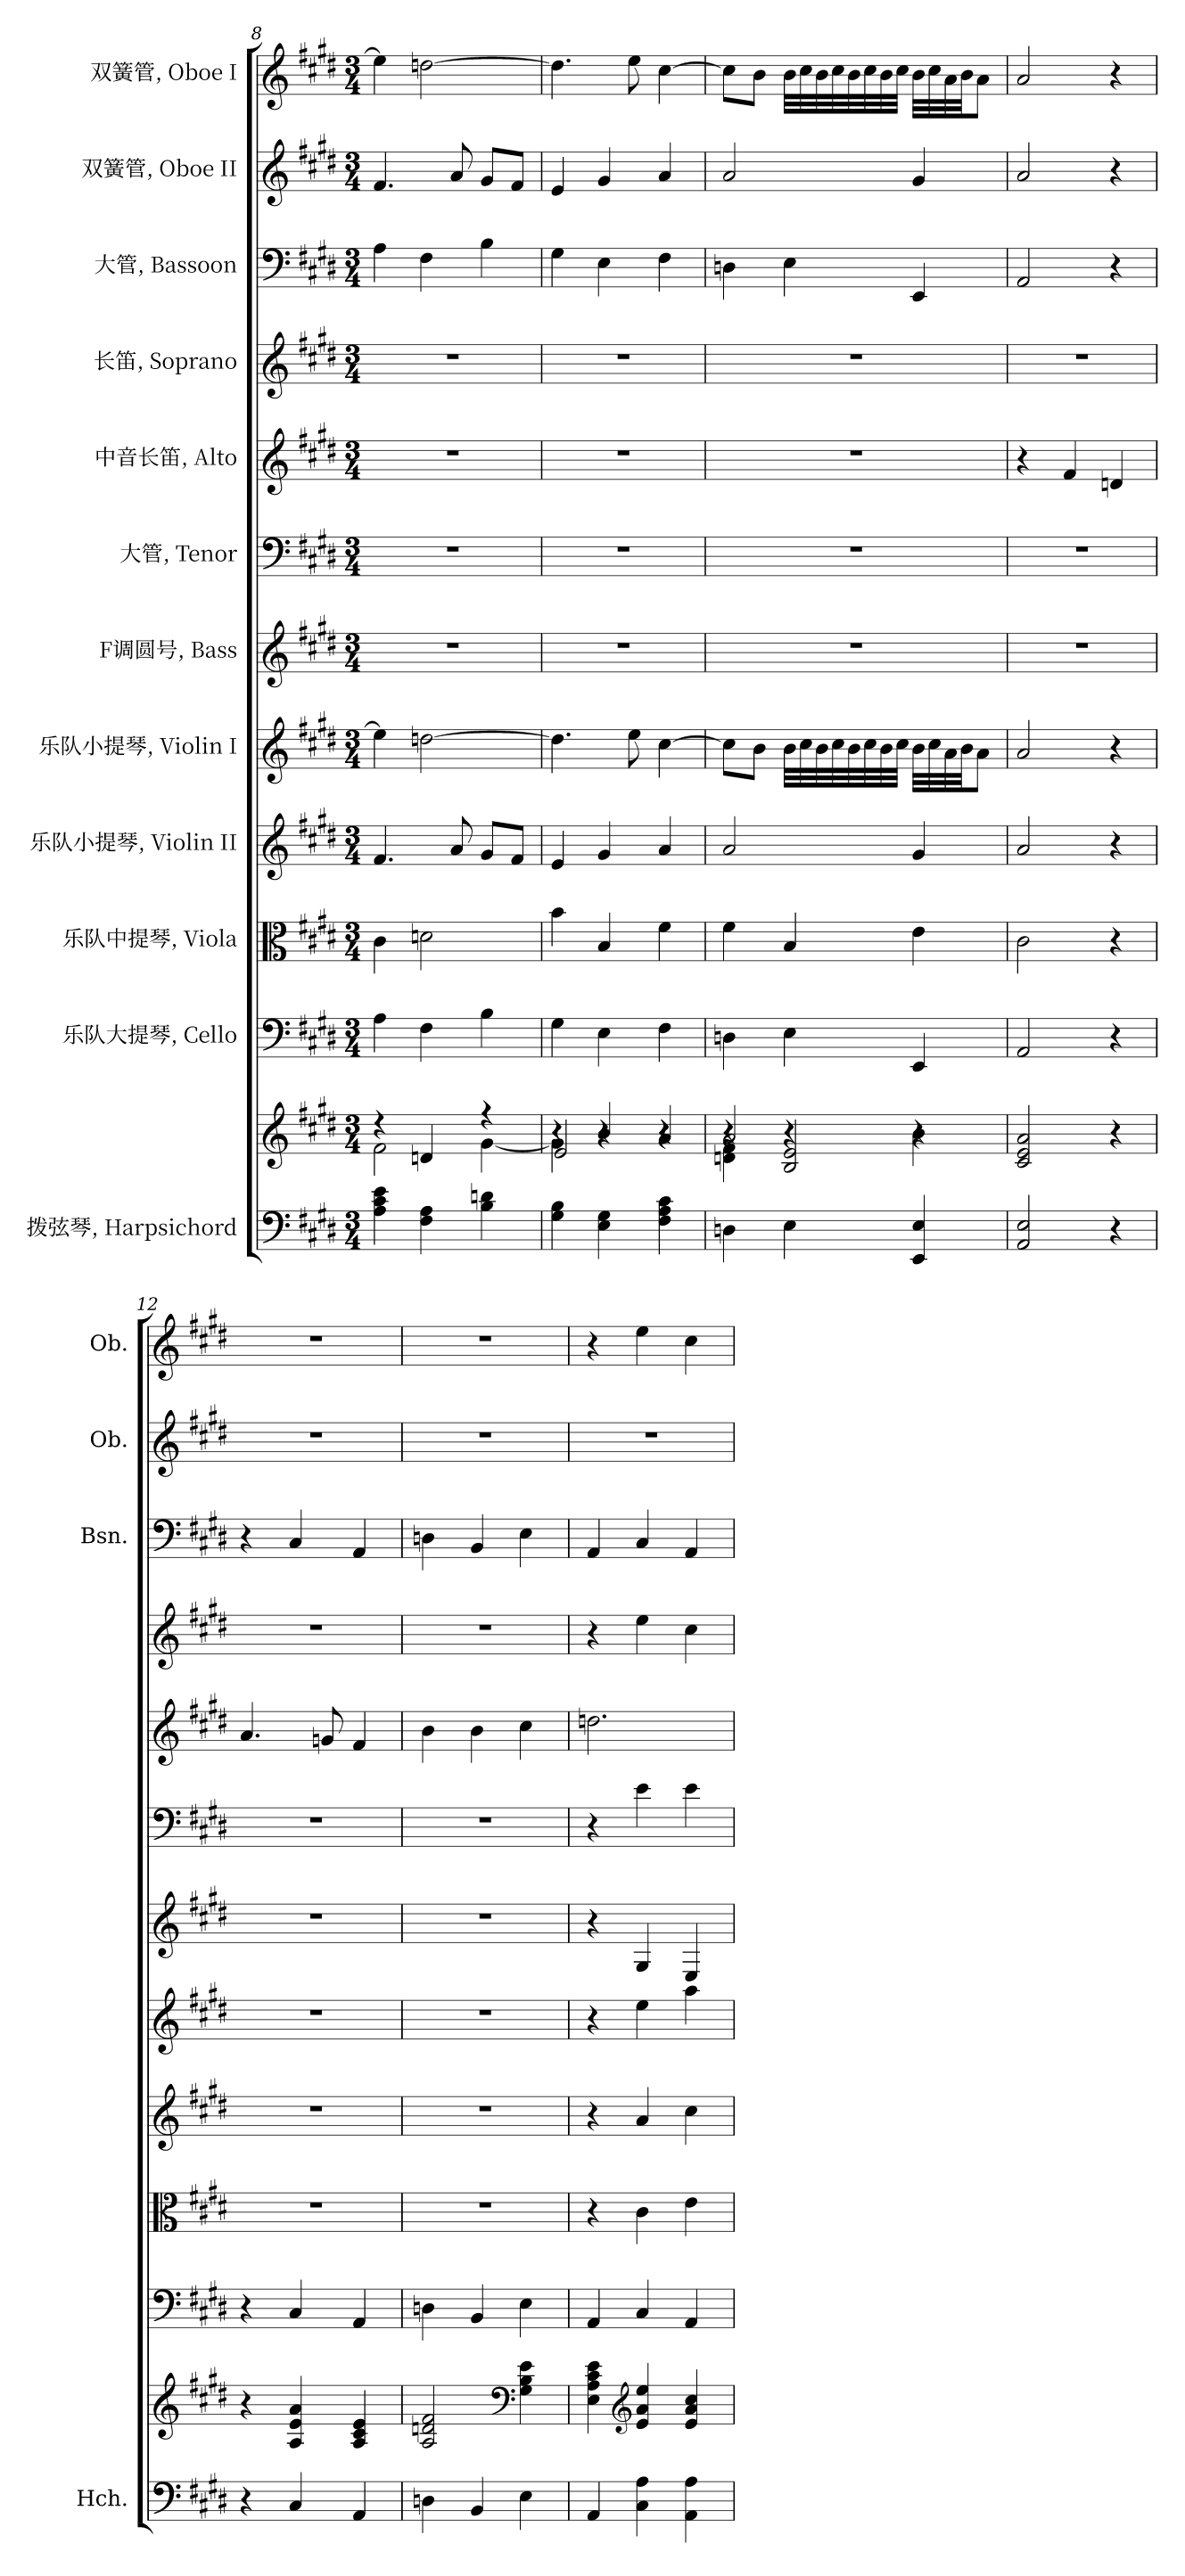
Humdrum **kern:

**kern	**kern	**kern	**kern	**kern	**kern	**kern	**kern	**kern	**kern	**kern	**kern	**kern
*part12	*part12	*part11	*part10	*part9	*part8	*part7	*part6	*part5	*part4	*part3	*part2	*part1
*staff13	*staff12	*staff11	*staff10	*staff9	*staff8	*staff7	*staff6	*staff5	*staff4	*staff3	*staff2	*staff1
*I"拨弦琴, Harpsichord	*	*I"乐队大提琴, Cello	*I"乐队中提琴, Viola	*I"乐队小提琴, Violin II	*I"乐队小提琴, Violin I	*I"F调圆号, Bass	*I"大管, Tenor	*I"中音长笛, Alto	*I"长笛, Soprano	*I"大管, Bassoon	*I"双簧管, Oboe II	*I"双簧管, Oboe I
*I'Hch.	*	*	*	*	*	*	*	*	*	*I'Bsn.	*I'Ob.	*I'Ob.
*clefF4	*clefG2	*clefF4	*clefC3	*clefG2	*clefG2	*clefG2	*clefF4	*clefG2	*clefG2	*clefF4	*clefG2	*clefG2
*	*	*	*	*	*	*ITrd4c7	*	*ITrd3c5	*	*	*	*
*k[f#c#g#d#]	*k[f#c#g#d#]	*k[f#c#g#d#]	*k[f#c#g#d#]	*k[f#c#g#d#]	*k[f#c#g#d#]	*k[f#c#g#]	*k[f#c#g#d#]	*k[f#c#g#d#a#]	*k[f#c#g#d#]	*k[f#c#g#d#]	*k[f#c#g#d#]	*k[f#c#g#d#]
*M3/4	*M3/4	*M3/4	*M3/4	*M3/4	*M3/4	*M3/4	*M3/4	*M3/4	*M3/4	*M3/4	*M3/4	*M3/4
=8	=8	=8	=8	=8	=8	=8	=8	=8	=8	=8	=8	=8
*	*^	*	*	*	*	*	*	*	*	*	*	*
4A\ 4c#\ 4e\	4r	2f#\	4A\	4c#\	4.f#/	4ee\]	2.r	2.r	2.r	2.r	4A\	4.f#/	4ee\]
4F#\ 4A\	4dn/	.	4F#\	2dn\	.	[2ddn\	.	.	.	.	4F#\	.	[2ddn\
.	.	.	.	.	8a/	.	.	.	.	.	.	8a/	.
4B\ 4dn\	4r	[4g#\	4B\	.	8g#/L	.	.	.	.	.	4B\	8g#/L	.
.	.	.	.	.	8f#/J	.	.	.	.	.	.	8f#/J	.
=9	=9	=9	=9	=9	=9	=9	=9	=9	=9	=9	=9	=9	=9
*	*	*^	*	*	*	*	*	*	*	*	*	*	*
4G#\ 4B\	4r	4g#\]	2e/	4G#\	4b\	4e/	4.dd\]	2.r	2.r	2.r	2.r	4G#\	4e/	4.dd\]
4E\ 4G#\	4b/	4r	.	4E\	4B/	4g#/	.	.	.	.	.	4E\	4g#/	.
.	.	.	.	.	.	.	8ee\	.	.	.	.	.	.	8ee\
4F#\ 4A\ 4c#\	4a/	4r	4r	4F#\	4f#\	4a/	[4cc#\	.	.	.	.	4F#\	4a/	[4cc#\
=10	=10	=10	=10	=10	=10	=10	=10	=10	=10	=10	=10	=10	=10	=10
4Dn\	2a/	4dn\ 4f#\	4r	4Dn\	4f#\	2a/	8cc#\L]	2.r	2.r	2.r	2.r	4Dn\	2a/	8cc#\L]
.	.	.	.	.	.	.	8b\J	.	.	.	.	.	.	8b\J
4E\	.	4r	2B/ 2e/	4E\	4B/	.	32b\LLL	.	.	.	.	4E\	.	32b\LLL
.	.	.	.	.	.	.	32cc#\	.	.	.	.	.	.	32cc#\
.	.	.	.	.	.	.	32b\	.	.	.	.	.	.	32b\
.	.	.	.	.	.	.	32cc#\	.	.	.	.	.	.	32cc#\
.	.	.	.	.	.	.	32b\	.	.	.	.	.	.	32b\
.	.	.	.	.	.	.	32cc#\	.	.	.	.	.	.	32cc#\
.	.	.	.	.	.	.	32b\	.	.	.	.	.	.	32b\
.	.	.	.	.	.	.	32cc#\JJJ	.	.	.	.	.	.	32cc#\JJJ
4EE/ 4E/	4r	4b\	.	4EE/	4e\	4g#/	32b\LLL	.	.	.	.	4EE/	4g#/	32b\LLL
.	.	.	.	.	.	.	32cc#\	.	.	.	.	.	.	32cc#\
.	.	.	.	.	.	.	32a\	.	.	.	.	.	.	32a\
.	.	.	.	.	.	.	32b\JJ	.	.	.	.	.	.	32b\JJ
.	.	.	.	.	.	.	8a\J	.	.	.	.	.	.	8a\J
*	*v	*v	*v	*	*	*	*	*	*	*	*	*	*	*
!!LO:PB:g=z
=11	=11	=11	=11	=11	=11	=11	=11	=11	=11	=11	=11	=11
2AA/ 2E/	2c#/ 2e/ 2a/	2AA/	2c#\	2a/	2a/	2.r	2.r	4r	2.r	2AA/	2a/	2a/
.	.	.	.	.	.	.	.	4c#/	.	.	.	.
4r	4r	4r	4r	4r	4r	.	.	4An/	.	4r	4r	4r
=12	=12	=12	=12	=12	=12	=12	=12	=12	=12	=12	=12	=12
4r	4r	4r	2.r	2.r	2.r	2.r	2.r	4.e/	2.r	4r	2.r	2.r
4C#/	4A/ 4e/ 4a/	4C#/	.	.	.	.	.	.	.	4C#/	.	.
.	.	.	.	.	.	.	.	8dn/	.	.	.	.
4AA/	4A/ 4c#/ 4e/	4AA/	.	.	.	.	.	4c#/	.	4AA/	.	.
=13	=13	=13	=13	=13	=13	=13	=13	=13	=13	=13	=13	=13
4Dn\	2A/ 2dn/ 2f#/	4Dn\	2.r	2.r	2.r	2.r	2.r	4f#\	2.r	4Dn\	2.r	2.r
4BB/	.	4BB/	.	.	.	.	.	4f#\	.	4BB/	.	.
*	*clefF4	*	*	*	*	*	*	*	*	*	*	*
4E\	4G#\ 4B\ 4e\	4E\	.	.	.	.	.	4g#\	.	4E\	.	.
=14	=14	=14	=14	=14	=14	=14	=14	=14	=14	=14	=14	=14
4AA/	4E\ 4A\ 4c#\ 4e\	4AA/	4r	4r	4r	4r	4r	2.an\	4r	4AA/	2.r	4r
*	*clefG2	*	*	*	*	*	*	*	*	*	*	*
4C#\ 4A\	4e/ 4a/ 4ee/	4C#/	4c#\	4a/	4ee\	4C#/	4e\	.	4ee\	4C#/	.	4ee\
4AA\ 4A\	4e/ 4a/ 4cc#/	4AA/	4e\	4cc#\	4aa\	4AA/	4e\	.	4cc#\	4AA/	.	4cc#\
=	=	=	=	=	=	=	=	=	=	=	=	=
*-	*-	*-	*-	*-	*-	*-	*-	*-	*-	*-	*-	*-
